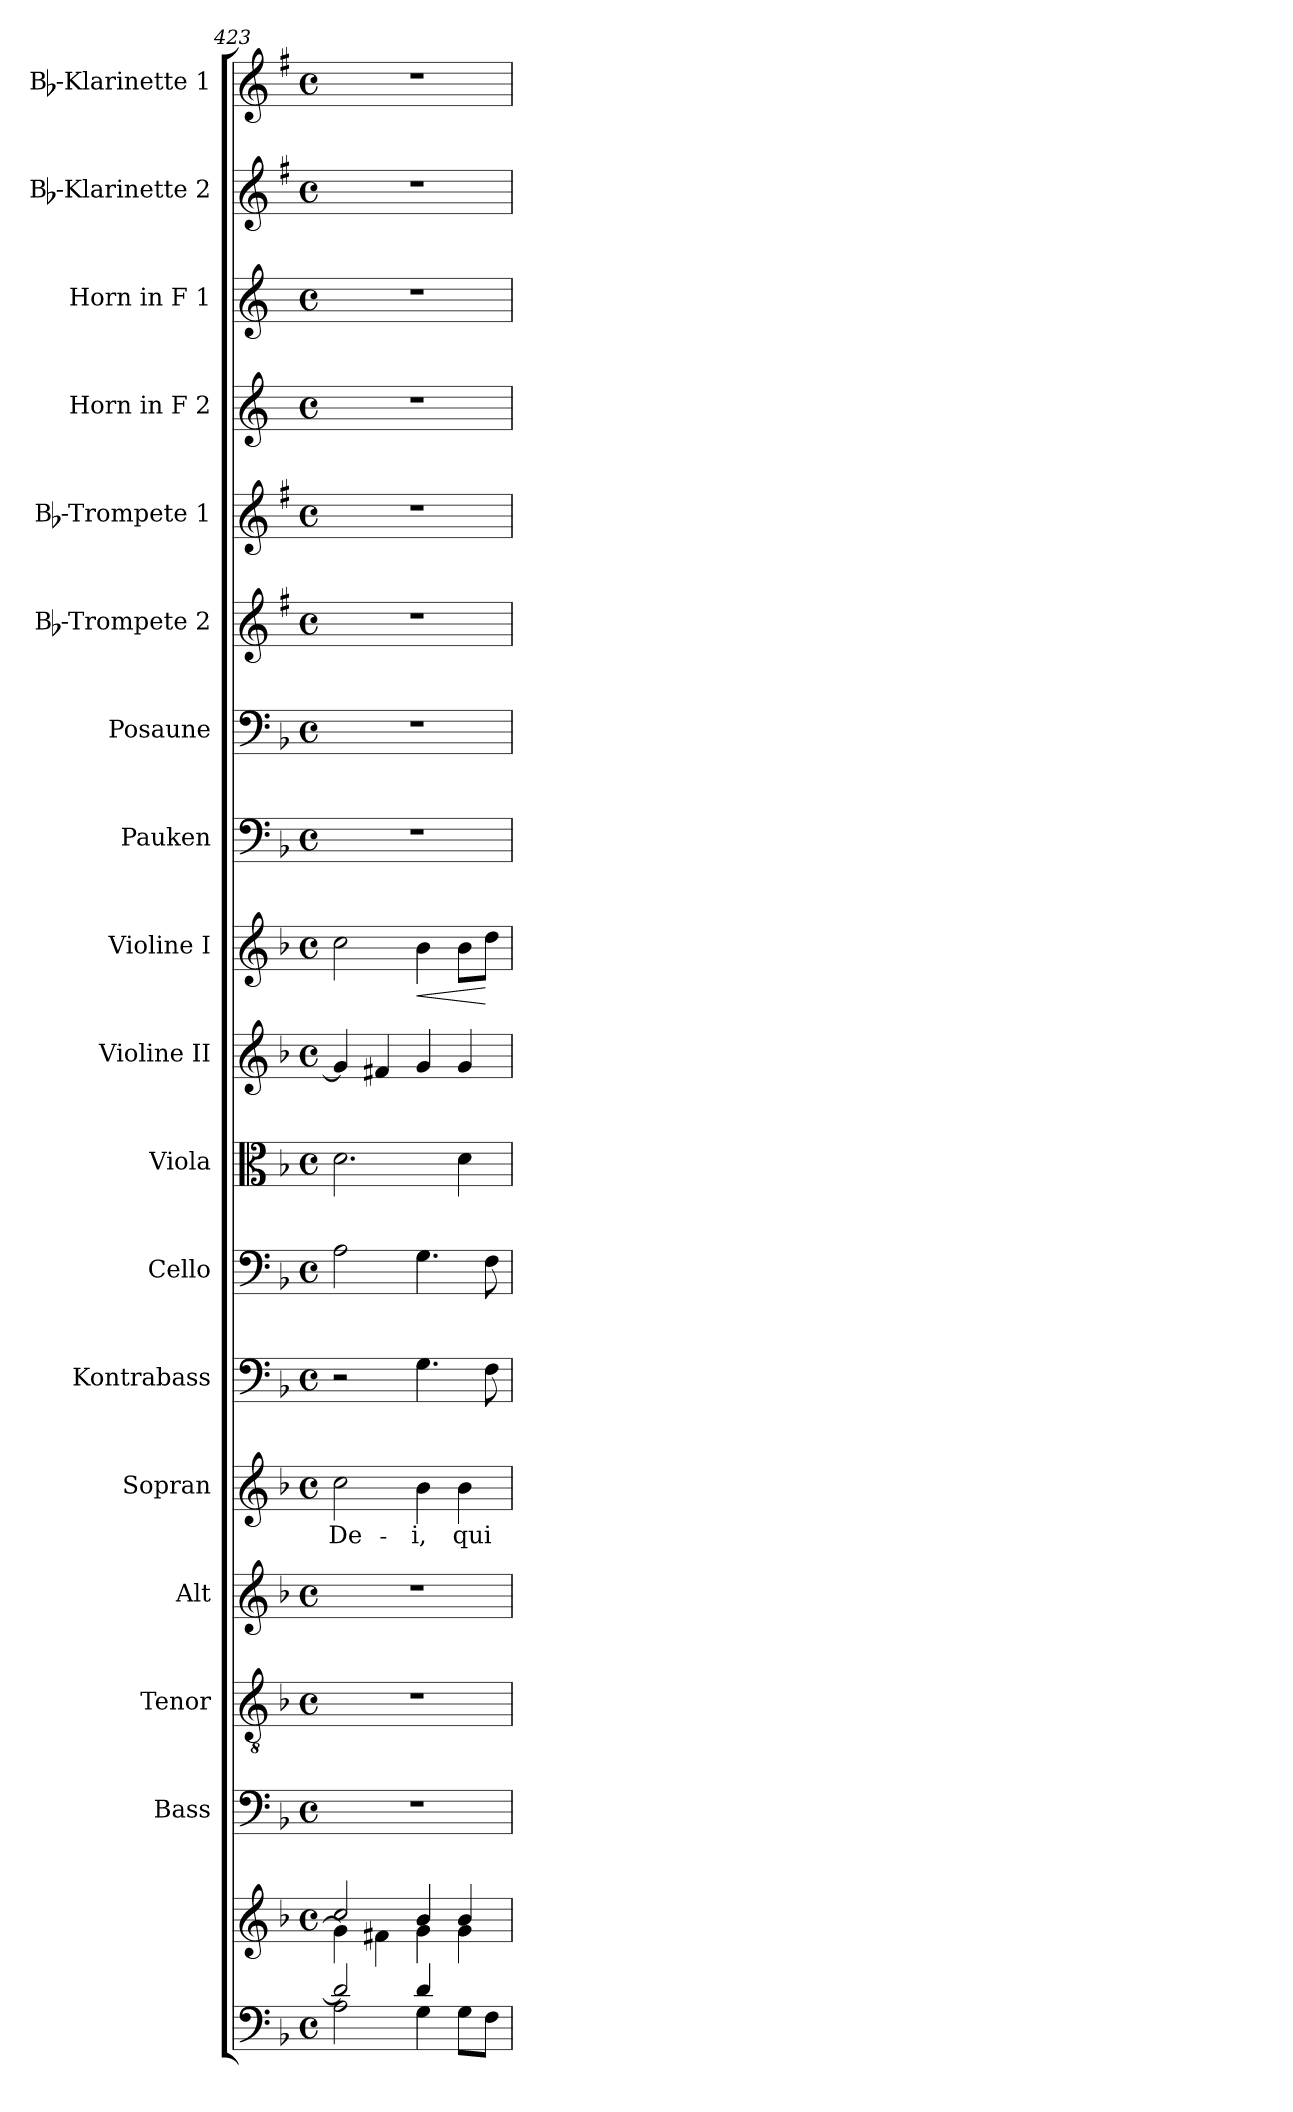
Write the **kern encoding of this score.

**kern	**kern	**kern	**kern	**kern	**kern	**text	**kern	**kern	**kern	**kern	**kern	**dynam	**kern	**kern	**kern	**kern	**kern	**kern	**kern	**kern
*part18	*part18	*part17	*part16	*part15	*part14	*part14	*part13	*part12	*part11	*part10	*part9	*part9	*part8	*part7	*part6	*part5	*part4	*part3	*part2	*part1
*staff19	*staff18	*staff17	*staff16	*staff15	*staff14	*staff14	*staff13	*staff12	*staff11	*staff10	*staff9	*staff9	*staff8	*staff7	*staff6	*staff5	*staff4	*staff3	*staff2	*staff1
*	*	*I"Bass	*I"Tenor	*I"Alt	*I"Sopran	*	*I"Kontrabass	*I"Cello	*I"Viola	*I"Violine II	*I"Violine I	*	*I"Pauken	*I"Posaune	*I"Bb-Trompete 2	*I"Bb-Trompete 1	*I"Horn in F 2	*I"Horn in F 1	*I"Bb-Klarinette 2	*I"Bb-Klarinette 1
*	*	*I'B.	*I'T.	*I'A.	*I'S.	*	*I'Kb.	*	*I'Vla.	*I'Vl. II	*I'Vl. I	*	*I'Pk.	*I'Pos.	*I'Bb Trp. 2	*I'Bb Trp. 1	*	*	*I'Bb Kl. 2	*I'Bb Kl. 1
*clefF4	*clefG2	*clefF4	*clefGv2	*clefG2	*clefG2	*	*clefF4	*clefF4	*clefC3	*clefG2	*clefG2	*	*clefF4	*clefF4	*clefG2	*clefG2	*clefG2	*clefG2	*clefG2	*clefG2
*	*	*	*	*	*	*	*ITrd7c12	*	*	*	*	*	*	*	*ITrd1c2	*ITrd1c2	*ITrd4c7	*ITrd4c7	*ITrd1c2	*ITrd1c2
*k[b-]	*k[b-]	*k[b-]	*k[b-]	*k[b-]	*k[b-]	*	*k[b-]	*k[b-]	*k[b-]	*k[b-]	*k[b-]	*	*k[b-]	*k[b-]	*k[b-]	*k[b-]	*k[b-]	*k[b-]	*k[b-]	*k[b-]
*F:	*F:	*F:	*F:	*F:	*F:	*	*F:	*F:	*F:	*F:	*F:	*	*F:	*F:	*F:	*F:	*F:	*F:	*F:	*F:
*M4/4	*M4/4	*M4/4	*M4/4	*M4/4	*M4/4	*	*M4/4	*M4/4	*M4/4	*M4/4	*M4/4	*	*M4/4	*M4/4	*M4/4	*M4/4	*M4/4	*M4/4	*M4/4	*M4/4
*met(c)	*met(c)	*met(c)	*met(c)	*met(c)	*met(c)	*	*met(c)	*met(c)	*met(c)	*met(c)	*met(c)	*	*met(c)	*met(c)	*met(c)	*met(c)	*met(c)	*met(c)	*met(c)	*met(c)
=423	=423	=423	=423	=423	=423	=423	=423	=423	=423	=423	=423	=423	=423	=423	=423	=423	=423	=423	=423	=423
*^	*^	*	*	*	*	*	*	*	*	*	*	*	*	*	*	*	*	*	*	*
!	!	!	!	!	!	!	!	!LO:LY:b	!	!	!	!	!	!	!	!	!	!	!	!	!	!
2d/]	2A\	2cc/	4g\]	1r	1r	1r	2cc\	De-	2r	2A\	2.d\	4g/]	2cc\	.	1r	1r	1r	1r	1r	1r	1r	1r
.	.	.	4f#X\	.	.	.	.	.	.	.	.	4f#X/	.	.	.	.	.	.	.	.	.	.
!	!	!	!	!	!	!	!	!LO:LY:b	!	!	!	!	!	!LO:HP:b	!	!	!	!	!	!	!	!
4d/	4G\	4b-/	4g\	.	.	.	4b-\	-i,	4.GG\	4.G\	.	4g/	4b-\	<	.	.	.	.	.	.	.	.
!	!	!	!	!	!	!	!	!LO:LY:b	!	!	!	!	!	!	!	!	!	!	!	!	!	!
4ryy	8G\L	4b-/	4g\	.	.	.	4b-\	qui	.	.	4d\	4g/	8b-\L	.	.	.	.	.	.	.	.	.
.	8F\J	.	.	.	.	.	.	.	8FF\	8F\	.	.	8dd\J	[	.	.	.	.	.	.	.	.
*v	*v	*	*	*	*	*	*	*	*	*	*	*	*	*	*	*	*	*	*	*	*	*
*	*v	*v	*	*	*	*	*	*	*	*	*	*	*	*	*	*	*	*	*	*	*
=	=	=	=	=	=	=	=	=	=	=	=	=	=	=	=	=	=	=	=	=
*-	*-	*-	*-	*-	*-	*-	*-	*-	*-	*-	*-	*-	*-	*-	*-	*-	*-	*-	*-	*-
